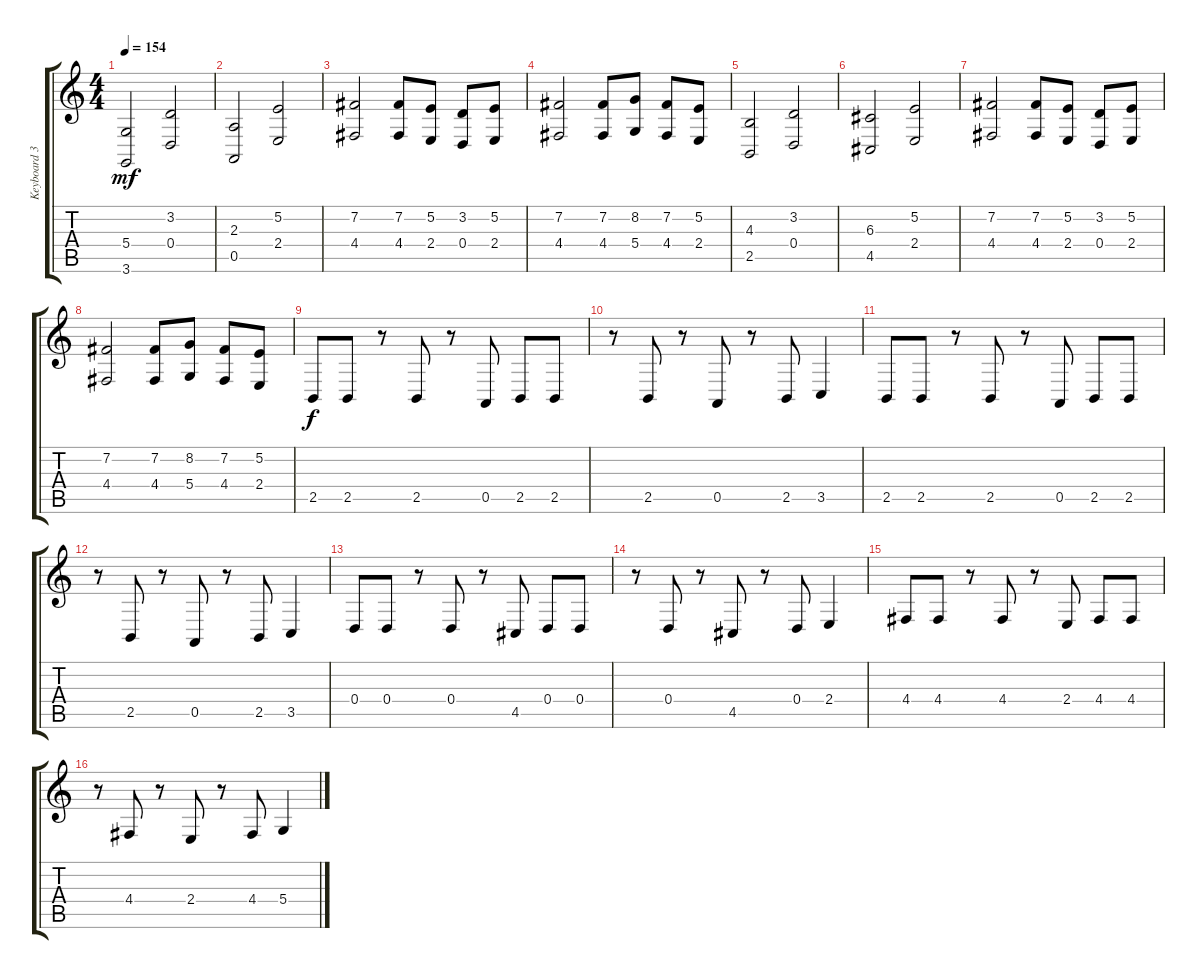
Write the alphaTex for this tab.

\track ("Keyboard 3" "Keyboard 3") {instrument lead1square}
\staff {score tabs}
\tuning (E4 B3 G3 D3 A2 E2) {hide}
\ts (4 4)
\section ("" "")
\tempo 154
\clef g2
\ks c
(5.4 3.6).2{dy mf} (3.2 0.4).2 |
(2.3 0.5).2 (5.2 2.4).2 |
(7.2 4.4).2 (7.2 4.4).8 (5.2 2.4).8 (3.2 0.4).8 (5.2 2.4).8 |
(7.2 4.4).2 (7.2 4.4).8 (8.2 5.4).8 (7.2 4.4).8 (5.2 2.4).8 |
(4.3 2.5).2 (3.2 0.4).2 |
(6.3 4.5).2 (5.2 2.4).2 |
(7.2 4.4).2 (7.2 4.4).8 (5.2 2.4).8 (3.2 0.4).8 (5.2 2.4).8 |
(7.2 4.4).2 (7.2 4.4).8 (8.2 5.4).8 (7.2 4.4).8 (5.2 2.4).8 |
\section ("" "")
2.5.8{dy f} 2.5.8 r.8 2.5.8 r.8 0.5.8 2.5.8 2.5.8 |
r.8 2.5.8 r.8 0.5.8 r.8 2.5.8 3.5.4 |
2.5.8 2.5.8 r.8 2.5.8 r.8 0.5.8 2.5.8 2.5.8 |
r.8 2.5.8 r.8 0.5.8 r.8 2.5.8 3.5.4 |
0.4.8 0.4.8 r.8 0.4.8 r.8 4.5.8 0.4.8 0.4.8 |
r.8 0.4.8 r.8 4.5.8 r.8 0.4.8 2.4.4 |
4.4.8 4.4.8 r.8 4.4.8 r.8 2.4.8 4.4.8 4.4.8 |
r.8 4.4.8 r.8 2.4.8 r.8 4.4.8 5.4.4
